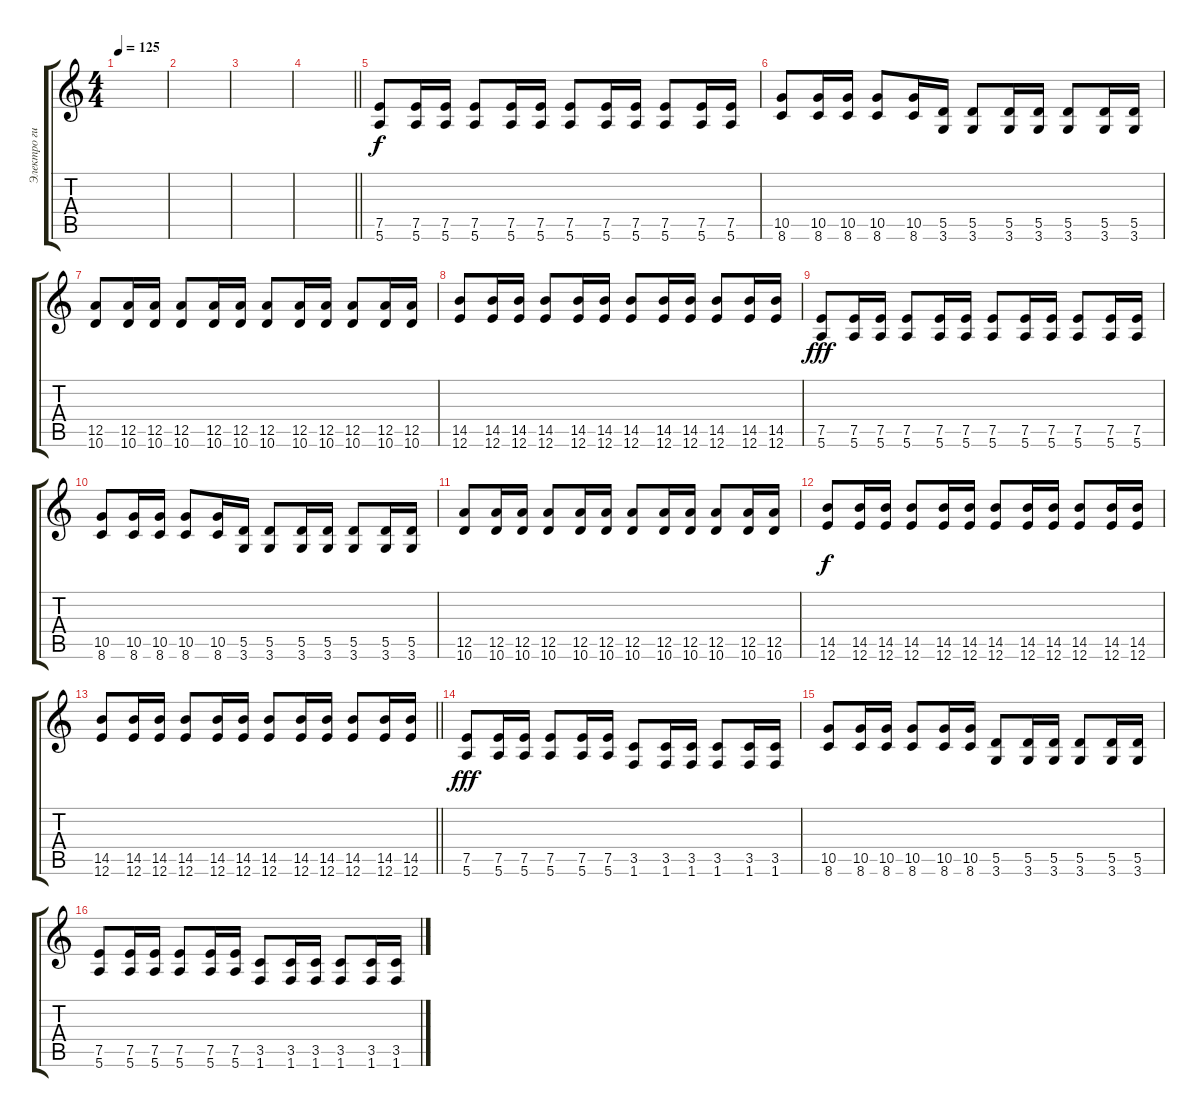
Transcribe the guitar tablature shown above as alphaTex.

\track ("Электро гитара" "Электро ги") {instrument distortionguitar}
\staff {score tabs}
\tuning (E4 B3 G3 D3 A2 E2) {hide}
\ts (4 4)
\tempo 125
\clef g2
\ks c
|
|
|
\barLineRight lightlight
|
(7.5 5.6).8 (7.5 5.6).16 (7.5 5.6).16 (7.5 5.6).8 (7.5 5.6).16 (7.5 5.6).16 (7.5 5.6).8 (7.5 5.6).16 (7.5 5.6).16 (7.5 5.6).8 (7.5 5.6).16 (7.5 5.6).16 |
(10.5 8.6).8 (10.5 8.6).16 (10.5 8.6).16 (10.5 8.6).8 (10.5 8.6).16 (5.5 3.6).16 (5.5 3.6).8 (5.5 3.6).16 (5.5 3.6).16 (5.5 3.6).8 (5.5 3.6).16 (5.5 3.6).16 |
(12.5 10.6).8 (12.5 10.6).16 (12.5 10.6).16 (12.5 10.6).8 (12.5 10.6).16 (12.5 10.6).16 (12.5 10.6).8 (12.5 10.6).16 (12.5 10.6).16 (12.5 10.6).8 (12.5 10.6).16 (12.5 10.6).16 |
(14.5 12.6).8{dy f} (14.5 12.6).16 (14.5 12.6).16 (14.5 12.6).8 (14.5 12.6).16 (14.5 12.6).16 (14.5 12.6).8 (14.5 12.6).16 (14.5 12.6).16 (14.5 12.6).8 (14.5 12.6).16 (14.5 12.6).16 |
(7.5 5.6).8{dy fff} (7.5 5.6).16 (7.5 5.6).16 (7.5 5.6).8 (7.5 5.6).16 (7.5 5.6).16 (7.5 5.6).8 (7.5 5.6).16 (7.5 5.6).16 (7.5 5.6).8 (7.5 5.6).16 (7.5 5.6).16 |
(10.5 8.6).8 (10.5 8.6).16 (10.5 8.6).16 (10.5 8.6).8 (10.5 8.6).16 (5.5 3.6).16 (5.5 3.6).8 (5.5 3.6).16 (5.5 3.6).16 (5.5 3.6).8 (5.5 3.6).16 (5.5 3.6).16 |
(12.5 10.6).8 (12.5 10.6).16 (12.5 10.6).16 (12.5 10.6).8 (12.5 10.6).16 (12.5 10.6).16 (12.5 10.6).8 (12.5 10.6).16 (12.5 10.6).16 (12.5 10.6).8 (12.5 10.6).16 (12.5 10.6).16 |
(14.5 12.6).8{dy f} (14.5 12.6).16 (14.5 12.6).16 (14.5 12.6).8 (14.5 12.6).16 (14.5 12.6).16 (14.5 12.6).8 (14.5 12.6).16 (14.5 12.6).16 (14.5 12.6).8 (14.5 12.6).16 (14.5 12.6).16 |
\barLineRight lightlight
(14.5 12.6).8 (14.5 12.6).16 (14.5 12.6).16 (14.5 12.6).8 (14.5 12.6).16 (14.5 12.6).16 (14.5 12.6).8 (14.5 12.6).16 (14.5 12.6).16 (14.5 12.6).8 (14.5 12.6).16 (14.5 12.6).16 |
(7.5 5.6).8{dy fff} (7.5 5.6).16 (7.5 5.6).16 (7.5 5.6).8 (7.5 5.6).16 (7.5 5.6).16 (3.5 1.6).8 (3.5 1.6).16 (3.5 1.6).16 (3.5 1.6).8 (3.5 1.6).16 (3.5 1.6).16 |
(10.5 8.6).8 (10.5 8.6).16 (10.5 8.6).16 (10.5 8.6).8 (10.5 8.6).16 (10.5 8.6).16 (5.5 3.6).8 (5.5 3.6).16 (5.5 3.6).16 (5.5 3.6).8 (5.5 3.6).16 (5.5 3.6).16 |
(7.5 5.6).8 (7.5 5.6).16 (7.5 5.6).16 (7.5 5.6).8 (7.5 5.6).16 (7.5 5.6).16 (3.5 1.6).8 (3.5 1.6).16 (3.5 1.6).16 (3.5 1.6).8 (3.5 1.6).16 (3.5 1.6).16
